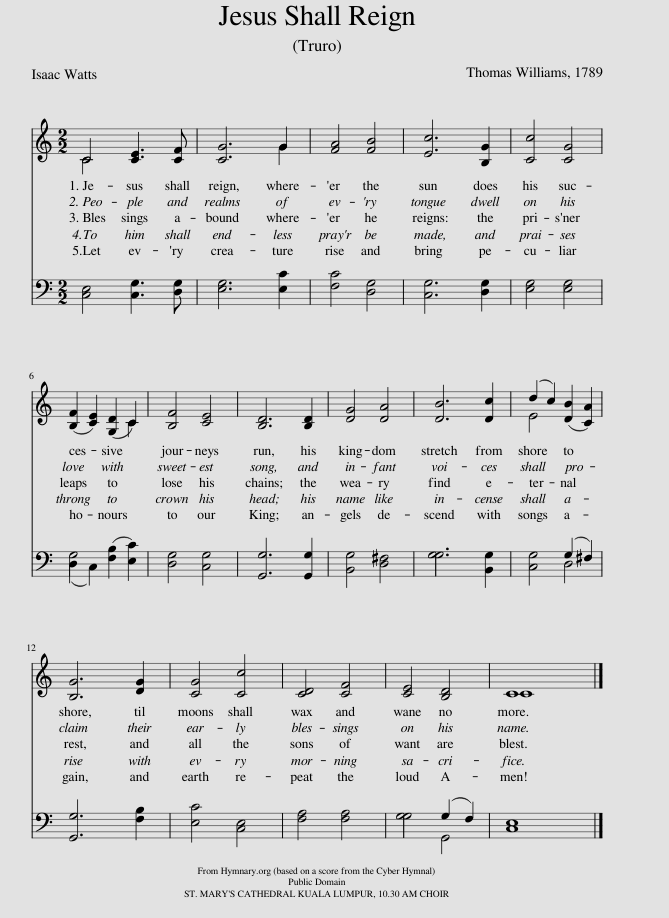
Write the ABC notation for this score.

X:1
%%score ( 1 2 ) ( 3 4 )
L:1/8
Q:1/2=100
M:2/2
I:linebreak $
K:C
V:1 treble
V:2 treble
V:3 bass
V:4 bass
V:1
 C4 [CE]3 [CF] | [CG]6 G2 | [FA]4 [FB]4 | [Ec]6 [B,G]2 | [Cc]4 [CG]4 |$ %5
 ([B,F]2 [CE]2) ([G,D]2 C2) | [B,F]4 [CE]4 | [B,D]6 [B,D]2 | [DG]4 [DA]4 | [DB]6 [Dc]2 | %10
 (d2 c2) ([DB]2 [CA]2) |$ [B,G]6 [DG]2 | [CG]4 [Cc]4 | [CD]4 [CF]4 | [CE]4 [B,D]4 | %15
 C8 |] %16
V:2
 C4 x4 | x6 G2 | x8 | x8 | x8 |$ %5
 x6 C2 | x8 | x8 | x8 | x8 | %10
 E4 x4 |$ x8 | x8 | x8 | x8 | %15
 C8 |] %16
V:3
 [C,E,]4 [C,G,]3 [D,G,] | [E,G,]6 [E,C]2 | [F,C]4 [D,G,]4 | [C,G,]6 [D,G,]2 | [E,G,]4 [E,G,]4 |$ %5
 (D,2 C,2) ([F,B,]2 [E,C]2) | [D,G,]4 [C,G,]4 | [G,,G,]6 [G,,G,]2 | [B,,G,]4 [D,^F,]4 | G,6 [B,,G,]2 | %10
 [C,G,]4 (G,2 ^F,2) |$ [G,,G,]6 [F,B,]2 | [E,C]4 [C,E,]4 | [F,A,]4 [F,A,]4 | G,4 (G,2 F,2) | %15
 [C,E,]8 |] %16
V:4
 x8 | x8 | x8 | x8 | x8 |$ %5
 G,4 x4 | x8 | x8 | x8 | G,6 x2 | %10
 x4 D,4 |$ x8 | x8 | x8 | G,4 G,,4 | %15
 x8 |] %16
